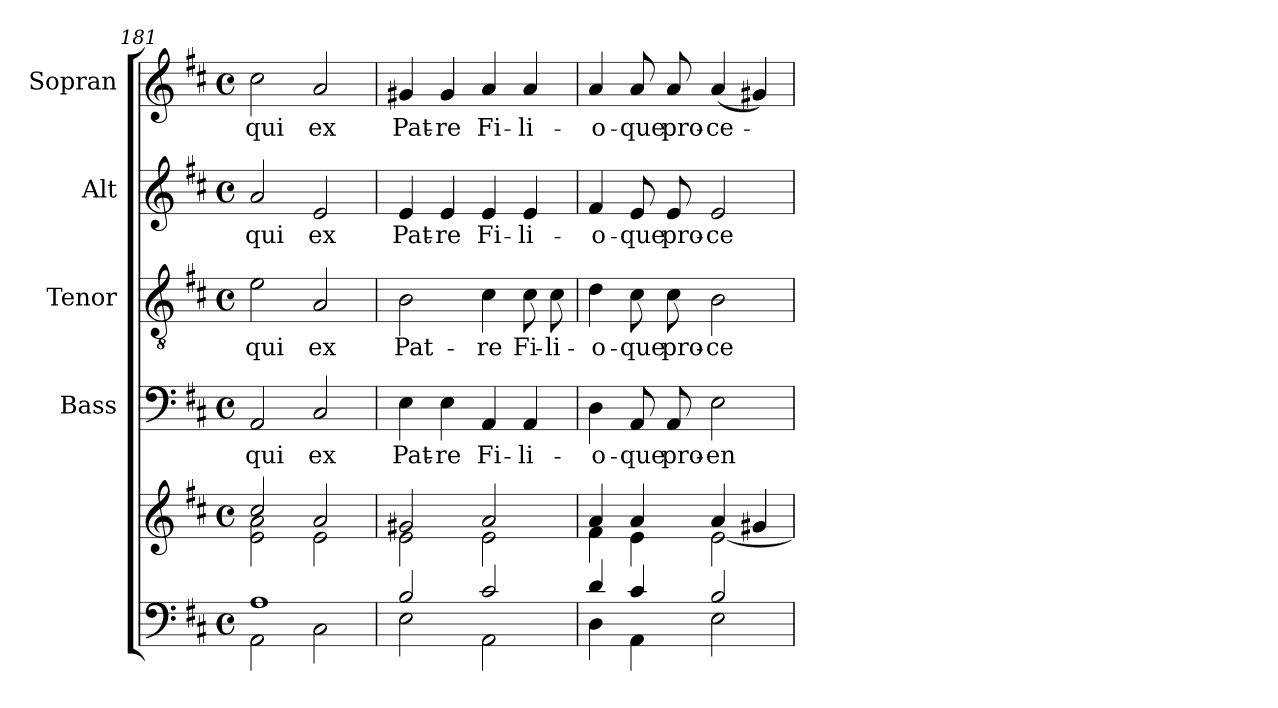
**kern	**kern	**kern	**text	**kern	**text	**kern	**text	**kern	**text
*part5	*part5	*part4	*part4	*part3	*part3	*part2	*part2	*part1	*part1
*staff6	*staff5	*staff4	*staff4	*staff3	*staff3	*staff2	*staff2	*staff1	*staff1
*	*	*I"Bass	*	*I"Tenor	*	*I"Alt	*	*I"Sopran	*
*	*	*I'B.	*	*I'T.	*	*I'A.	*	*I'S.	*
*clefF4	*clefG2	*clefF4	*	*clefGv2	*	*clefG2	*	*clefG2	*
*k[f#c#]	*k[f#c#]	*k[f#c#]	*	*k[f#c#]	*	*k[f#c#]	*	*k[f#c#]	*
*D:	*D:	*D:	*	*D:	*	*D:	*	*D:	*
*M4/4	*M4/4	*M4/4	*	*M4/4	*	*M4/4	*	*M4/4	*
*met(c)	*met(c)	*met(c)	*	*met(c)	*	*met(c)	*	*met(c)	*
=181	=181	=181	=181	=181	=181	=181	=181	=181	=181
*^	*^	*	*	*	*	*	*	*	*
!	!	!	!	!	!LO:LY:b	!	!LO:LY:b	!	!LO:LY:b	!	!LO:LY:b
1A	2AA\	2cc#/	2e\ 2a\	2AA/	qui	2e\	qui	2a/	qui	2cc#\	qui
!	!	!	!	!	!LO:LY:b	!	!LO:LY:b	!	!LO:LY:b	!	!LO:LY:b
.	2C#\	2a/	2e\	2C#/	ex	2A/	ex	2e/	ex	2a/	ex
=182	=182	=182	=182	=182	=182	=182	=182	=182	=182	=182	=182
!	!	!	!	!	!LO:LY:b	!	!LO:LY:b	!	!LO:LY:b	!	!LO:LY:b
2B/	2E\	2g#X/	2e\	4E\	Pat-	2B\	Pat-	4e/	Pat-	4g#X/	Pat-
!	!	!	!	!	!LO:LY:b	!	!	!	!LO:LY:b	!	!LO:LY:b
.	.	.	.	4E\	-re	.	.	4e/	-re	4g#/	-re
!	!	!	!	!	!LO:LY:b	!	!LO:LY:b	!	!LO:LY:b	!	!LO:LY:b
2c#/	2AA\	2a/	2e\	4AA/	Fi-	4c#\	-re	4e/	Fi-	4a/	Fi-
!	!	!	!	!	!LO:LY:b	!	!LO:LY:b	!	!LO:LY:b	!	!LO:LY:b
.	.	.	.	4AA/	-li-	8c#\	Fi-	4e/	-li-	4a/	-li-
!	!	!	!	!	!	!	!LO:LY:b	!	!	!	!
.	.	.	.	.	.	8c#\	-li-	.	.	.	.
!!LO:LB:g=z
=183	=183	=183	=183	=183	=183	=183	=183	=183	=183	=183	=183
!	!	!	!	!	!LO:LY:b	!	!LO:LY:b	!	!LO:LY:b	!	!LO:LY:b
4d/	4D\	4a/	4f#\	4D\	-o-	4d\	-o-	4f#/	-o-	4a/	-o-
!	!	!	!	!	!LO:LY:b	!	!LO:LY:b	!	!LO:LY:b	!	!LO:LY:b
4c#/	4AA\	4a/	4e\	8AA/	-que	8c#\	-que	8e/	-que	8a/	-que
!	!	!	!	!	!LO:LY:b	!	!LO:LY:b	!	!LO:LY:b	!	!LO:LY:b
.	.	.	.	8AA/	pro-	8c#\	pro-	8e/	pro-	8a/	pro-
!	!	!	!	!	!LO:LY:b	!	!LO:LY:b	!	!LO:LY:b	!	!LO:LY:b
2B/	2E\	4a/	[<2e\	2E\	-en-	2B\	-ce-	2e/	-ce-	(<4a/	-ce-
.	.	4g#X/	.	.	.	.	.	.	.	4g#X/)	.
*v	*v	*	*	*	*	*	*	*	*	*	*
*	*v	*v	*	*	*	*	*	*	*	*
=	=	=	=	=	=	=	=	=	=
*-	*-	*-	*-	*-	*-	*-	*-	*-	*-
